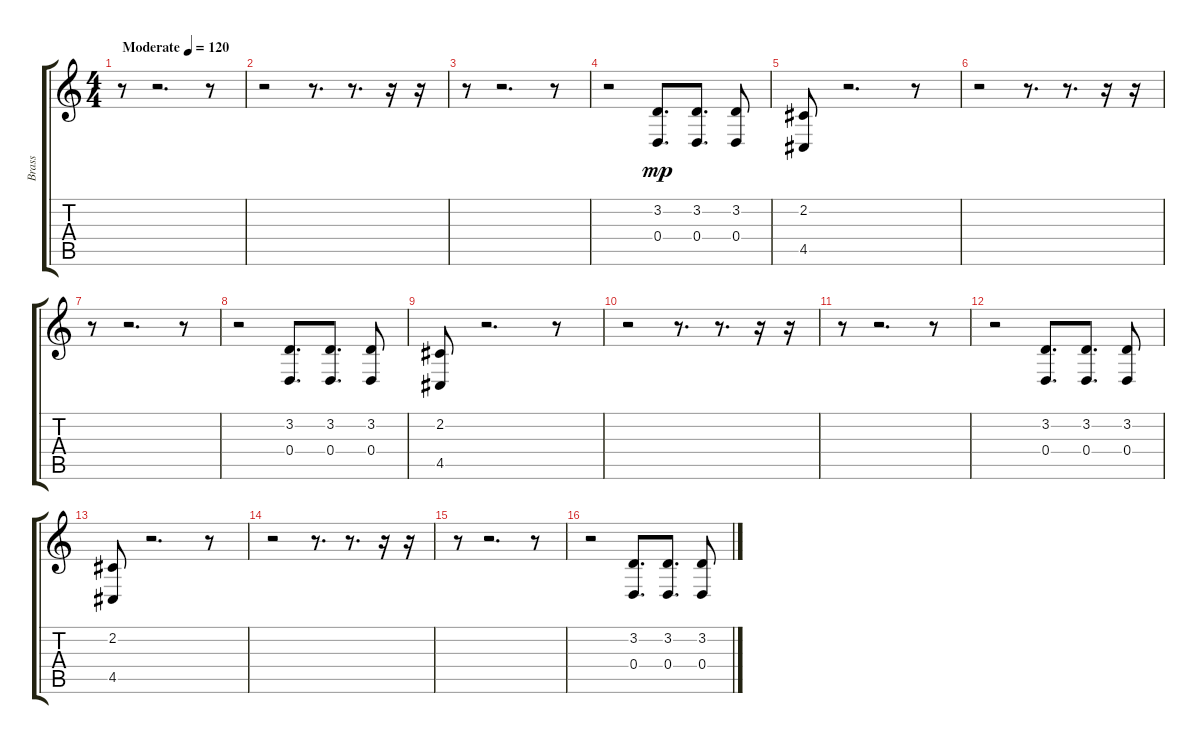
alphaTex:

\track ("Brass" "Brass") {instrument trombone}
\staff {score tabs}
\tuning (E4 B3 G3 D3 A2 E2) {hide}
\ts (4 4)
\tempo (120 "Moderate")
\clef g2
\ks c
r.8{dy mp instrument trombone} r.2{d} r.8 |
r.2 r.8{d} r.8{d} r.16 r.16 |
r.8 r.2{d} r.8 |
r.2 (3.2 0.4).8{d} (3.2 0.4).8{d} (3.2 0.4).8 |
(2.2 4.5).8 r.2{d} r.8 |
r.2 r.8{d} r.8{d} r.16 r.16 |
r.8 r.2{d} r.8 |
r.2 (3.2 0.4).8{d} (3.2 0.4).8{d} (3.2 0.4).8 |
(2.2 4.5).8 r.2{d} r.8 |
r.2 r.8{d} r.8{d} r.16 r.16 |
r.8 r.2{d} r.8 |
r.2 (3.2 0.4).8{d} (3.2 0.4).8{d} (3.2 0.4).8 |
(2.2 4.5).8 r.2{d} r.8 |
r.2 r.8{d} r.8{d} r.16 r.16 |
r.8 r.2{d} r.8 |
r.2 (3.2 0.4).8{d} (3.2 0.4).8{d} (3.2 0.4).8
